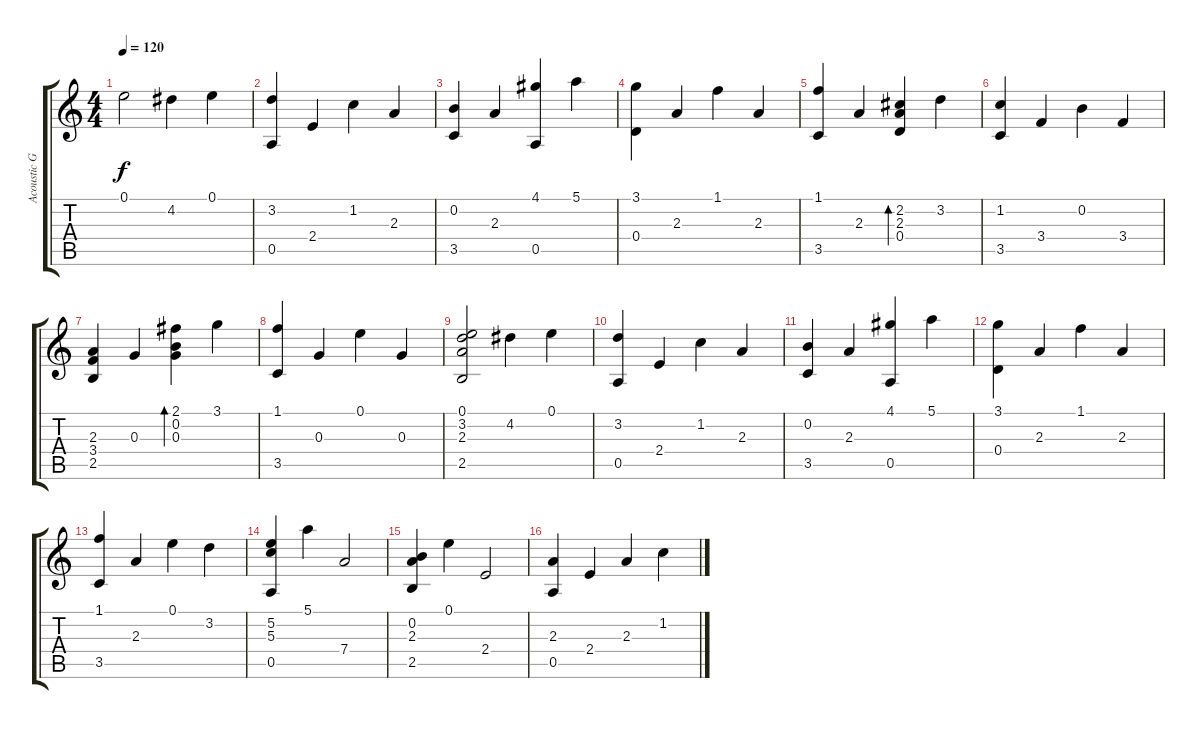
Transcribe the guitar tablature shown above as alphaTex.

\track ("Acoustic Guitar" "Acoustic G") {instrument acousticguitarsteel}
\staff {score tabs}
\tuning (E4 B3 G3 D3 A2 E2) {hide}
\ts (4 4)
\tempo 120
\clef g2
\ks c
0.1.2{dy f} 4.2.4 0.1.4 |
(3.2 0.5).4 2.4.4 1.2.4 2.3.4 |
(0.2 3.5).4 2.3.4 (4.1 0.5).4 5.1.4 |
(3.1 0.4).4 2.3.4 1.1.4 2.3.4 |
(1.1 3.5).4 2.3.4 (2.2 2.3 0.4).4{bd 480} 3.2.4 |
(1.2 3.5).4 3.4.4 0.2.4 3.4.4 |
(2.3 3.4 2.5).4 0.3.4 (2.1 0.2 0.3).4{bd 480} 3.1.4 |
(1.1 3.5).4 0.3.4 0.1.4 0.3.4 |
(0.1 3.2 2.3 2.5).2 4.2.4 0.1.4 |
(3.2 0.5).4 2.4.4 1.2.4 2.3.4 |
(0.2 3.5).4 2.3.4 (4.1 0.5).4 5.1.4 |
(3.1 0.4).4 2.3.4 1.1.4 2.3.4 |
(1.1 3.5).4 2.3.4 0.1.4 3.2.4 |
(5.2 5.3 0.5).4 5.1.4 7.4.2 |
(0.2 2.3 2.5).4 0.1.4 2.4.2 |
(2.3 0.5).4 2.4.4 2.3.4 1.2.4
